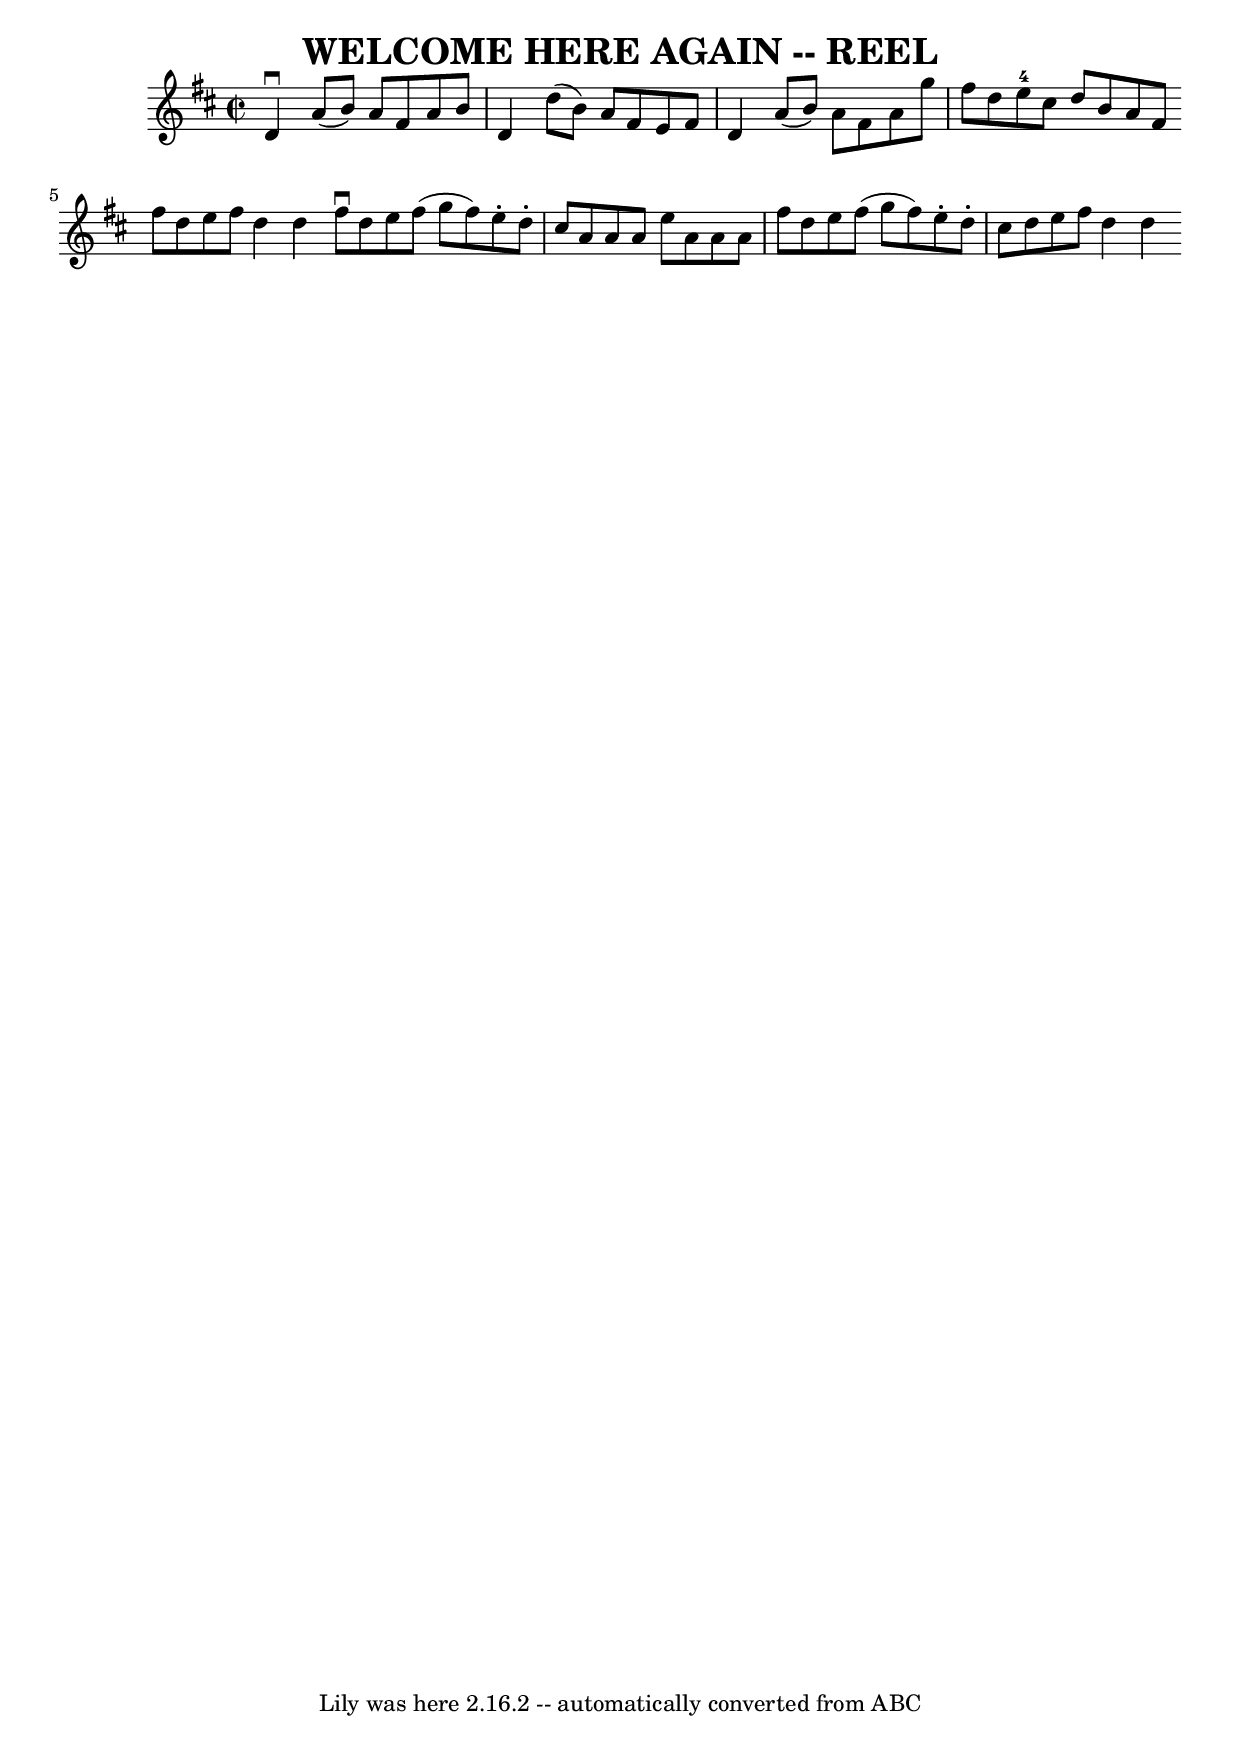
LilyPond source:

\version "2.16.2"
\include "Mammoth.ily"
\header {
  %% book = "Ryan's Mammoth Collection of Fiddle Tunes"
  crossRefNumber = "1"
  footnotes = ""
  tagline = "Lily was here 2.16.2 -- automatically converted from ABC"
  title = "WELCOME HERE AGAIN -- REEL"

}
voicedefault =  {


  \override Staff.TimeSignature #'style = #'C
  \time 2/2 
  \key d \major
 d'4^\downbow a'8 (b'8) a'8 fis'8    
  a'8 b'8    |
  d'4 d''8 (b'8) a'8 fis'8 e'8 fis'8 
  |
  d'4 a'8 (b'8) a'8 fis'8 a'8 g''8    |
  
  |
  fis''8 d''8 e''8-4 cis''8 d''8 b'8 a'8    
  fis'8    \bar ":|" fis''8 d''8 e''8 fis''8 d''4 d''4    
  |
  \bar "|:" fis''8^\downbow d''8 e''8 fis''8 (g''8    
  fis''8) e''8 -. d''8 -.   |
  cis''8 a'8 a'8 a'8 e''8 
  a'8 a'8 a'8    |
  fis''8 d''8 e''8 fis''8 (g''8    
  fis''8) e''8 -. d''8 -.   |
  cis''8 d''8 e''8 fis''8    
  d''4 d''4    \bar ":|"   

}

\score{
  <<

    \context Staff="default"
    {
      \voicedefault 
      
    }

  >>
  \layout {
    
  }
  \midi {
  }

}
